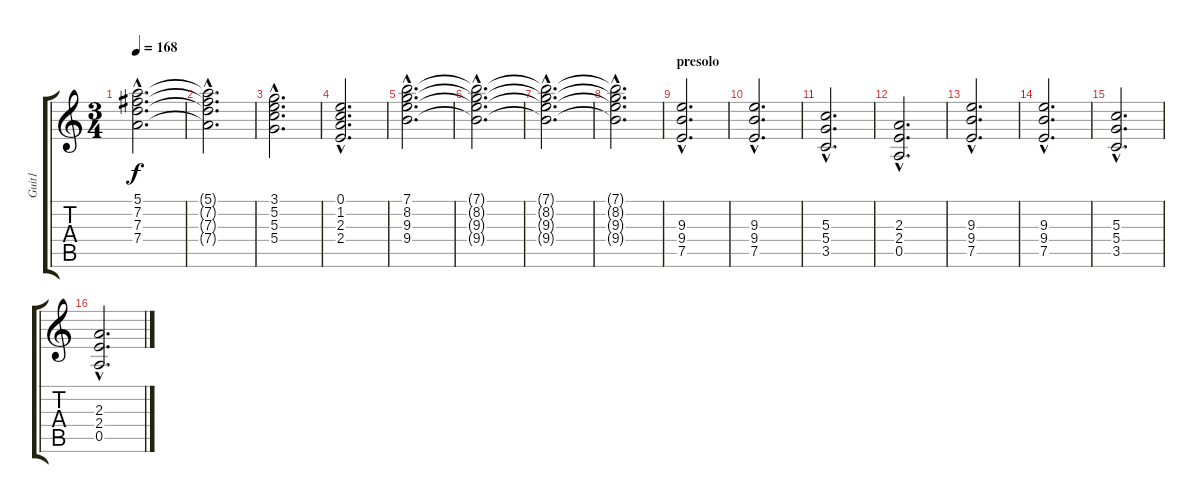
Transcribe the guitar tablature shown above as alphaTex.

\track ("Guit1" "Guit1") {instrument overdrivenguitar}
\staff {score tabs}
\tuning (E4 B3 G3 D3 A2 E2) {hide}
\ts (3 4)
\tempo 168
\clef g2
\ks c
(5.1{hac} 7.2{hac} 7.3{hac} 7.4{hac}).2{d dy f} |
(5.1{hac t} 7.2{hac t} 7.3{hac t} 7.4{hac t}).2{d} |
(3.1{hac} 5.2{hac} 5.3{hac} 5.4{hac}).2{d} |
(0.1{hac} 1.2{hac} 2.3{hac} 2.4{hac}).2{d} |
(7.1{hac} 8.2{hac} 9.3{hac} 9.4{hac}).2{d} |
(7.1{hac t} 8.2{hac t} 9.3{hac t} 9.4{hac t}).2{d} |
(7.1{hac t} 8.2{hac t} 9.3{hac t} 9.4{hac t}).2{d} |
(7.1{hac t} 8.2{hac t} 9.3{hac t} 9.4{hac t}).2{d} |
\section ("" "presolo")
(9.3{hac} 9.4{hac} 7.5{hac}).2{d volume 11 instrument overdrivenguitar} |
(9.3{hac} 9.4{hac} 7.5{hac}).2{d} |
(5.3{hac} 5.4{hac} 3.5{hac}).2{d} |
(2.3{hac} 2.4{hac} 0.5{hac}).2{d} |
(9.3{hac} 9.4{hac} 7.5{hac}).2{d} |
(9.3{hac} 9.4{hac} 7.5{hac}).2{d} |
(5.3{hac} 5.4{hac} 3.5{hac}).2{d} |
(2.3{hac} 2.4{hac} 0.5{hac}).2{d}
